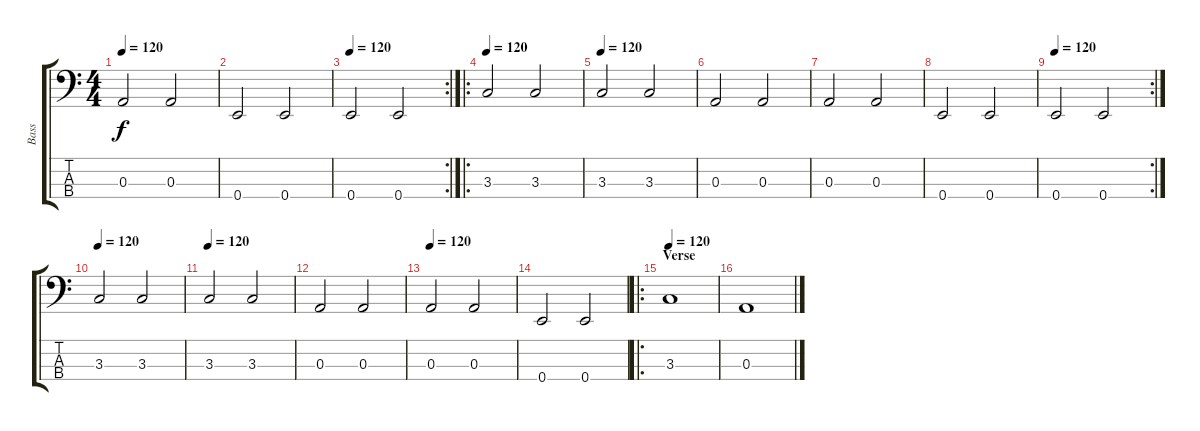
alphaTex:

\track ("Bass" "Bass") {instrument electricbassfinger}
\staff {score tabs}
\tuning (G2 D2 A1 E1) {hide}
\ts (4 4)
\tempo 120
\clef f4
\ks c
0.3.2{dy f} 0.3.2 |
0.4.2 0.4.2 |
\rc 2
\tempo 120
0.4.2 0.4.2 |
\ro
\tempo 120
3.3.2 3.3.2 |
\tempo 120
3.3.2 3.3.2 |
0.3.2 0.3.2 |
0.3.2 0.3.2 |
0.4.2 0.4.2 |
\rc 2
\tempo 120
0.4.2 0.4.2 |
\tempo 120
3.3.2 3.3.2 |
\tempo 120
3.3.2 3.3.2 |
0.3.2 0.3.2 |
\tempo 120
0.3.2 0.3.2 |
0.4.2 0.4.2 |
\ro
\section ("" "Verse")
\tempo 120
3.3.1 |
0.3.1
